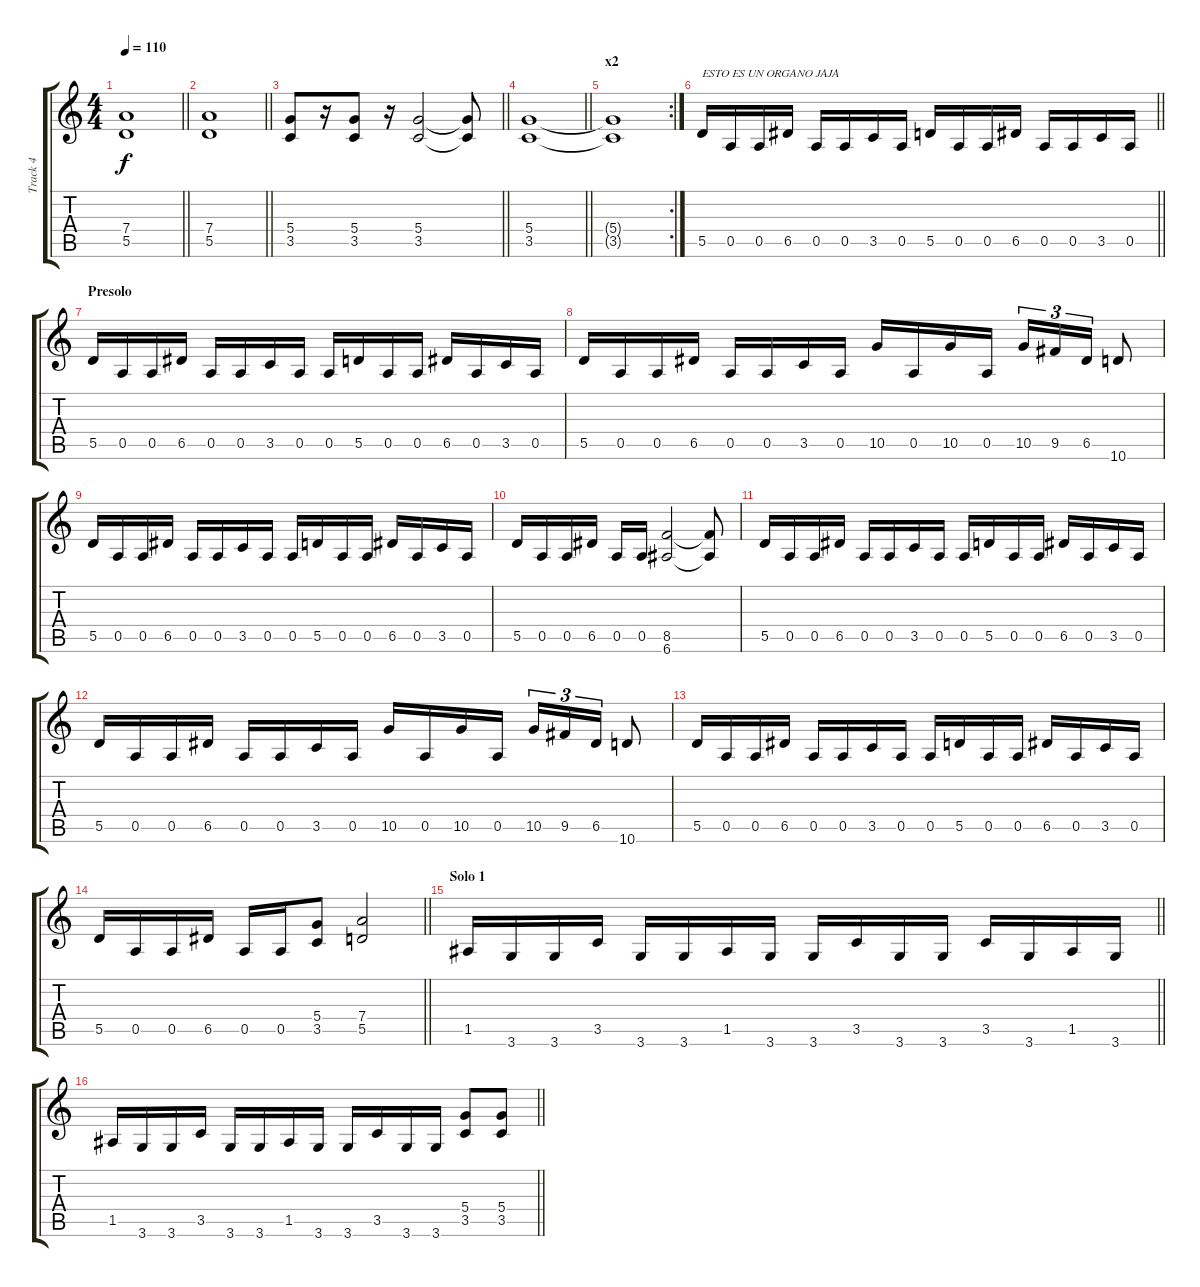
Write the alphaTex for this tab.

\track ("Track 4" "Track 4") {instrument distortionguitar}
\staff {score tabs}
\tuning (E4 B3 G3 D3 A2 E2) {hide}
\ts (4 4)
\tempo 110
\clef g2
\barLineRight lightlight
\ks c
(7.4 5.5).1{dy f} |
\barLineRight lightlight
(7.4 5.5).1 |
\barLineRight lightlight
(5.4 3.5).8 r.16 (5.4 3.5).8 r.16 (5.4 3.5).2 (5.4{t} 3.5{t}).8 |
\barLineRight lightlight
(5.4 3.5).1 |
\rc 2
\section ("" "x2")
(5.4{t} 3.5{t}).1 |
\barLineRight lightlight
5.5.16{txt "ESTO ES UN ORGANO JAJA"} 0.5.16 0.5.16 6.5.16 0.5.16 0.5.16 3.5.16 0.5.16 5.5.16 0.5.16 0.5.16 6.5.16 0.5.16 0.5.16 3.5.16 0.5.16 |
\section ("" "Presolo")
5.5.16 0.5.16 0.5.16 6.5.16 0.5.16 0.5.16 3.5.16 0.5.16 0.5.16 5.5.16 0.5.16 0.5.16 6.5.16 0.5.16 3.5.16 0.5.16 |
5.5.16 0.5.16 0.5.16 6.5.16 0.5.16 0.5.16 3.5.16 0.5.16 10.5.16 0.5.16 10.5.16 0.5.16 10.5.16{tu (3 2)} 9.5.16{tu (3 2)} 6.5.16{tu (3 2)} 10.6.8 |
5.5.16 0.5.16 0.5.16 6.5.16 0.5.16 0.5.16 3.5.16 0.5.16 0.5.16 5.5.16 0.5.16 0.5.16 6.5.16 0.5.16 3.5.16 0.5.16 |
5.5.16 0.5.16 0.5.16 6.5.16 0.5.16 0.5.16 (8.5 6.6).2 (8.5{t} 6.6{t}).8 |
5.5.16 0.5.16 0.5.16 6.5.16 0.5.16 0.5.16 3.5.16 0.5.16 0.5.16 5.5.16 0.5.16 0.5.16 6.5.16 0.5.16 3.5.16 0.5.16 |
5.5.16 0.5.16 0.5.16 6.5.16 0.5.16 0.5.16 3.5.16 0.5.16 10.5.16 0.5.16 10.5.16 0.5.16 10.5.16{tu (3 2)} 9.5.16{tu (3 2)} 6.5.16{tu (3 2)} 10.6.8 |
5.5.16 0.5.16 0.5.16 6.5.16 0.5.16 0.5.16 3.5.16 0.5.16 0.5.16 5.5.16 0.5.16 0.5.16 6.5.16 0.5.16 3.5.16 0.5.16 |
\barLineRight lightlight
5.5.16 0.5.16 0.5.16 6.5.16 0.5.16 0.5.16 (5.4 3.5).8 (7.4 5.5).2 |
\section ("" "Solo 1")
\barLineRight lightlight
1.5.16 3.6.16 3.6.16 3.5.16 3.6.16 3.6.16 1.5.16 3.6.16 3.6.16 3.5.16 3.6.16 3.6.16 3.5.16 3.6.16 1.5.16 3.6.16 |
\barLineRight lightlight
1.5.16 3.6.16 3.6.16 3.5.16 3.6.16 3.6.16 1.5.16 3.6.16 3.6.16 3.5.16 3.6.16 3.6.16 (5.4 3.5).8 (5.4 3.5).8
